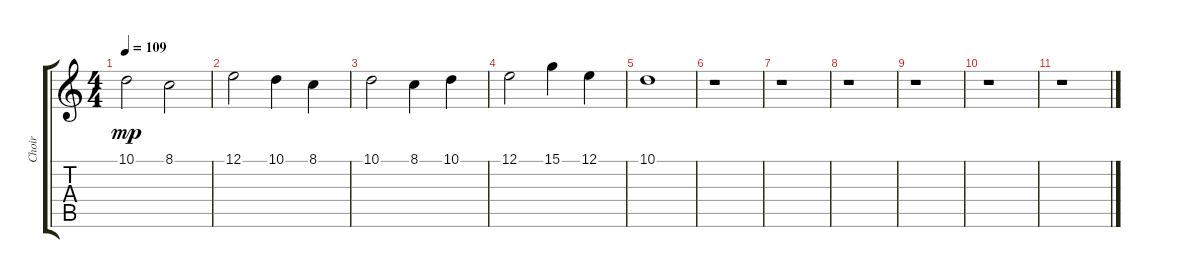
\track ("Choir" "Choir") {instrument choiraahs}
\staff {score tabs}
\tuning (E4 B3 G3 D3 A2 E2) {hide}
\ts (4 4)
\tempo 109
\clef g2
\ks c
10.1.2{dy mp} 8.1.2 |
12.1.2 10.1.4 8.1.4 |
10.1.2 8.1.4 10.1.4 |
12.1.2 15.1.4 12.1.4 |
10.1.1 |
r.1 |
r.1 |
r.1 |
r.1 |
r.1 |
r.1
